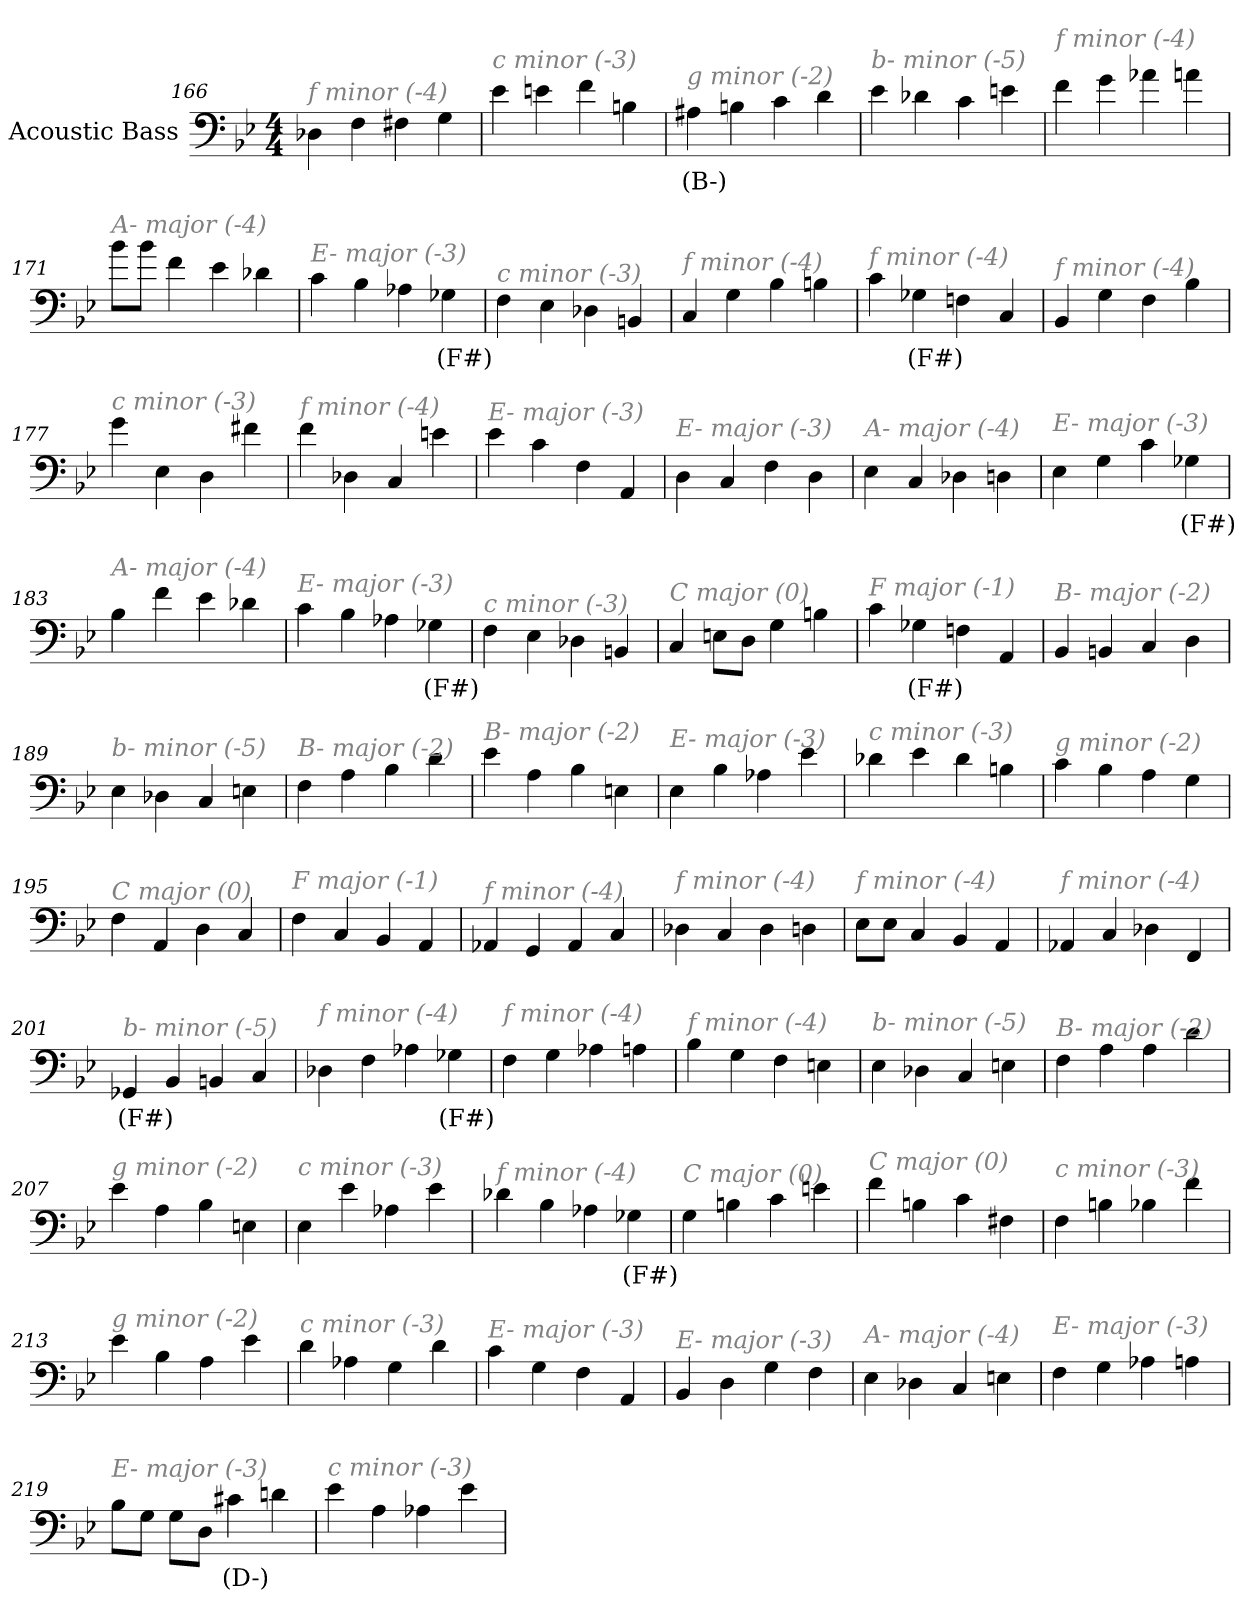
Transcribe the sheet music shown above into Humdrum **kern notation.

**kern	**text
*part1	*part1
*staff1	*staff1
*I"Acoustic Bass	*
*clefF4	*
*ITrd7c12	*
*k[b-e-]	*
*B-:	*
*M4/4	*
=166	=166
!LO:TX:i:color=#808080:t=f minor (-4)	!
4DD-X	.
4FF	.
4FF#X	.
4GG	.
=167	=167
!LO:TX:i:color=#808080:t=c minor (-3)	!
4E-	.
4En	.
4F	.
4BBn	.
=168	=168
!LO:TX:i:color=#808080:t=g minor (-2)	!
4AA#Xi	(B-)
4BBn	.
4C	.
4D	.
=169	=169
!LO:TX:i:color=#808080:t=b- minor (-5)	!
4E-	.
4D-X	.
4C	.
4En	.
=170	=170
!LO:TX:i:color=#808080:t=f minor (-4)	!
4F	.
4G	.
4A-X	.
4An	.
=171	=171
!LO:TX:i:color=#808080:t=A- major (-4)	!
8B-L	.
8B-J	.
4F	.
4E-	.
4D-X	.
=172	=172
!LO:TX:i:color=#808080:t=E- major (-3)	!
4C	.
4BB-	.
4AA-X	.
4GG-Xj	(F#)
=173	=173
!LO:TX:i:color=#808080:t=c minor (-3)	!
4FF	.
4EE-	.
4DD-X	.
4BBBn	.
=174	=174
!LO:TX:i:color=#808080:t=f minor (-4)	!
4CC	.
4GG	.
4BB-	.
4BBn	.
=175	=175
!LO:TX:i:color=#808080:t=f minor (-4)	!
4C	.
4GG-Xj	(F#)
4FFn	.
4CC	.
=176	=176
!LO:TX:i:color=#808080:t=f minor (-4)	!
4BBB-	.
4GG	.
4FF	.
4BB-	.
=177	=177
!LO:TX:i:color=#808080:t=c minor (-3)	!
4G	.
4EE-	.
4DD	.
4F#X	.
=178	=178
!LO:TX:i:color=#808080:t=f minor (-4)	!
4F	.
4DD-X	.
4CC	.
4En	.
=179	=179
!LO:TX:i:color=#808080:t=E- major (-3)	!
4E-	.
4C	.
4FF	.
4AAA	.
=180	=180
!LO:TX:i:color=#808080:t=E- major (-3)	!
4DD	.
4CC	.
4FF	.
4DD	.
=181	=181
!LO:TX:i:color=#808080:t=A- major (-4)	!
4EE-	.
4CC	.
4DD-X	.
4DDn	.
=182	=182
!LO:TX:i:color=#808080:t=E- major (-3)	!
4EE-	.
4GG	.
4C	.
4GG-Xj	(F#)
=183	=183
!LO:TX:i:color=#808080:t=A- major (-4)	!
4BB-	.
4F	.
4E-	.
4D-X	.
=184	=184
!LO:TX:i:color=#808080:t=E- major (-3)	!
4C	.
4BB-	.
4AA-X	.
4GG-Xj	(F#)
=185	=185
!LO:TX:i:color=#808080:t=c minor (-3)	!
4FF	.
4EE-	.
4DD-X	.
4BBBn	.
=186	=186
!LO:TX:i:color=#808080:t=C major (0)	!
4CC	.
8EEnL	.
8DDJ	.
4GG	.
4BBn	.
=187	=187
!LO:TX:i:color=#808080:t=F major (-1)	!
4C	.
4GG-Xj	(F#)
4FFn	.
4AAA	.
=188	=188
!LO:TX:i:color=#808080:t=B- major (-2)	!
4BBB-	.
4BBBn	.
4CC	.
4DD	.
=189	=189
!LO:TX:i:color=#808080:t=b- minor (-5)	!
4EE-	.
4DD-X	.
4CC	.
4EEn	.
=190	=190
!LO:TX:i:color=#808080:t=B- major (-2)	!
4FF	.
4AA	.
4BB-	.
4D	.
=191	=191
!LO:TX:i:color=#808080:t=B- major (-2)	!
4E-	.
4AA	.
4BB-	.
4EEn	.
=192	=192
!LO:TX:i:color=#808080:t=E- major (-3)	!
4EE-	.
4BB-	.
4AA-X	.
4E-	.
=193	=193
!LO:TX:i:color=#808080:t=c minor (-3)	!
4D-X	.
4E-	.
4D-	.
4BBn	.
=194	=194
!LO:TX:i:color=#808080:t=g minor (-2)	!
4C	.
4BB-	.
4AA	.
4GG	.
=195	=195
!LO:TX:i:color=#808080:t=C major (0)	!
4FF	.
4AAA	.
4DD	.
4CC	.
=196	=196
!LO:TX:i:color=#808080:t=F major (-1)	!
4FF	.
4CC	.
4BBB-	.
4AAA	.
=197	=197
!LO:TX:i:color=#808080:t=f minor (-4)	!
4AAA-X	.
4GGG	.
4AAA-	.
4CC	.
=198	=198
!LO:TX:i:color=#808080:t=f minor (-4)	!
4DD-X	.
4CC	.
4DD-	.
4DDn	.
=199	=199
!LO:TX:i:color=#808080:t=f minor (-4)	!
8EE-L	.
8EE-J	.
4CC	.
4BBB-	.
4AAA	.
=200	=200
!LO:TX:i:color=#808080:t=f minor (-4)	!
4AAA-X	.
4CC	.
4DD-X	.
4FFF	.
=201	=201
!LO:TX:i:color=#808080:t=b- minor (-5)	!
4GGG-Xj	(F#)
4BBB-	.
4BBBn	.
4CC	.
=202	=202
!LO:TX:i:color=#808080:t=f minor (-4)	!
4DD-X	.
4FF	.
4AA-X	.
4GG-Xj	(F#)
=203	=203
!LO:TX:i:color=#808080:t=f minor (-4)	!
4FF	.
4GG	.
4AA-X	.
4AAn	.
=204	=204
!LO:TX:i:color=#808080:t=f minor (-4)	!
4BB-	.
4GG	.
4FF	.
4EEn	.
=205	=205
!LO:TX:i:color=#808080:t=b- minor (-5)	!
4EE-	.
4DD-X	.
4CC	.
4EEn	.
=206	=206
!LO:TX:i:color=#808080:t=B- major (-2)	!
4FF	.
4AA	.
4AA	.
4D	.
=207	=207
!LO:TX:i:color=#808080:t=g minor (-2)	!
4E-	.
4AA	.
4BB-	.
4EEn	.
=208	=208
!LO:TX:i:color=#808080:t=c minor (-3)	!
4EE-	.
4E-	.
4AA-X	.
4E-	.
=209	=209
!LO:TX:i:color=#808080:t=f minor (-4)	!
4D-X	.
4BB-	.
4AA-X	.
4GG-Xj	(F#)
=210	=210
!LO:TX:i:color=#808080:t=C major (0)	!
4GG	.
4BBn	.
4C	.
4En	.
=211	=211
!LO:TX:i:color=#808080:t=C major (0)	!
4F	.
4BBn	.
4C	.
4FF#X	.
=212	=212
!LO:TX:i:color=#808080:t=c minor (-3)	!
4FF	.
4BBn	.
4BB-X	.
4F	.
=213	=213
!LO:TX:i:color=#808080:t=g minor (-2)	!
4E-	.
4BB-	.
4AA	.
4E-	.
=214	=214
!LO:TX:i:color=#808080:t=c minor (-3)	!
4D	.
4AA-X	.
4GG	.
4D	.
=215	=215
!LO:TX:i:color=#808080:t=E- major (-3)	!
4C	.
4GG	.
4FF	.
4AAA	.
=216	=216
!LO:TX:i:color=#808080:t=E- major (-3)	!
4BBB-	.
4DD	.
4GG	.
4FF	.
=217	=217
!LO:TX:i:color=#808080:t=A- major (-4)	!
4EE-	.
4DD-X	.
4CC	.
4EEn	.
=218	=218
!LO:TX:i:color=#808080:t=E- major (-3)	!
4FF	.
4GG	.
4AA-X	.
4AAn	.
=219	=219
!LO:TX:i:color=#808080:t=E- major (-3)	!
8BB-L	.
8GGJ	.
8GGL	.
8DDJ	.
4C#Xj	(D-)
4Dn	.
=220	=220
!LO:TX:i:color=#808080:t=c minor (-3)	!
4E-	.
4AA	.
4AA-X	.
4E-	.
=	=
*-	*-
